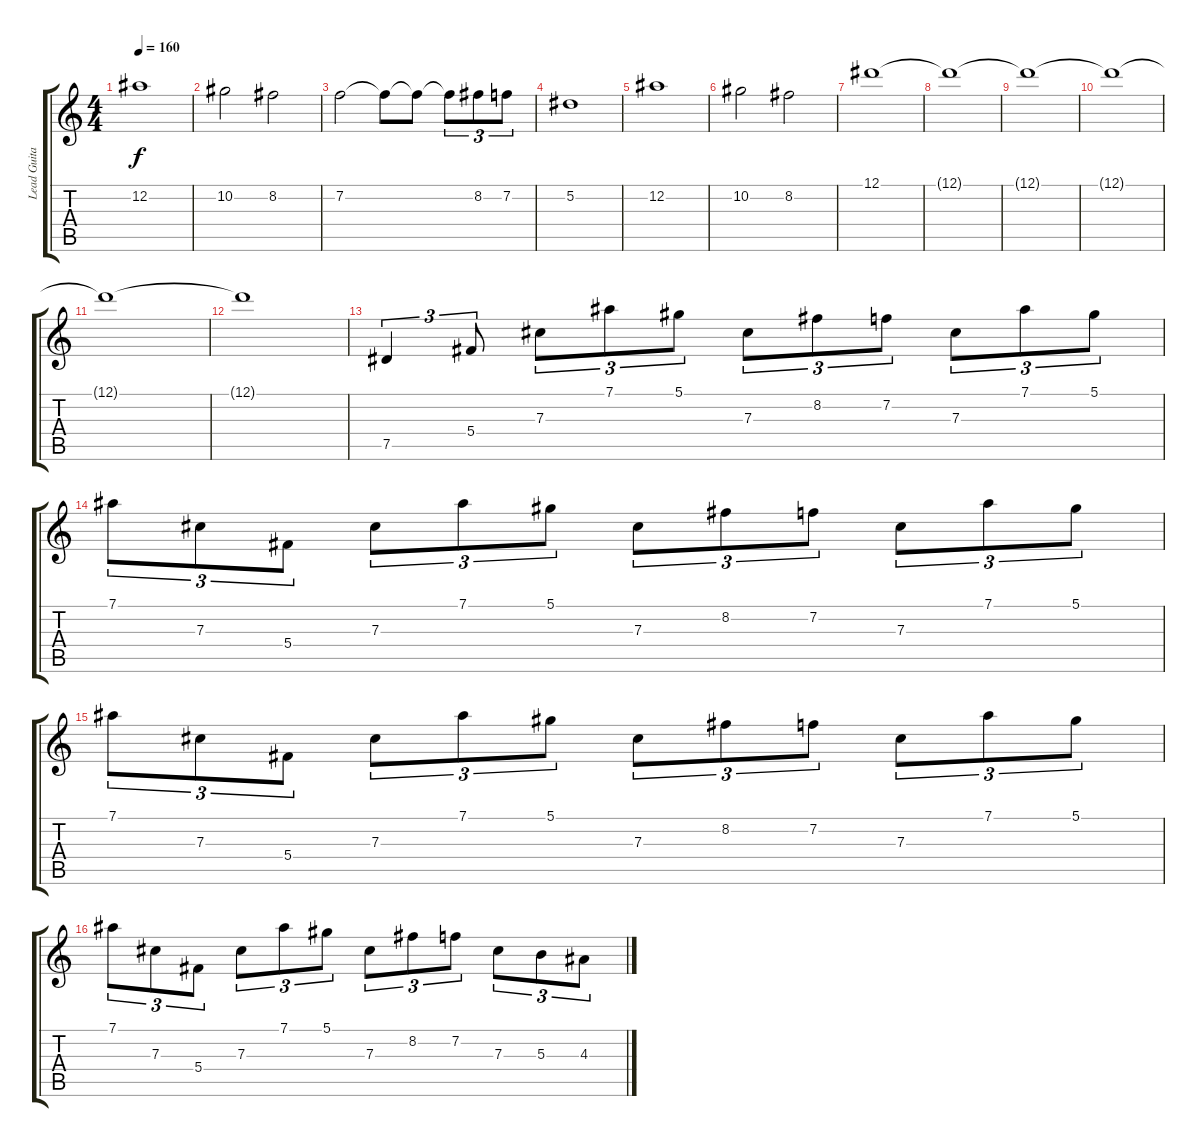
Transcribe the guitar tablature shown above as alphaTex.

\track ("Lead Guitar I" "Lead Guita") {instrument overdrivenguitar}
\staff {score tabs}
\tuning (Eb4 Bb3 Gb3 Db3 Ab2 Eb2) {hide}
\ts (4 4)
\tempo 160
\clef g2
\ks c
12.2.1{dy f} |
10.2.2 8.2.2 |
7.2.2 7.2{t}.8 7.2{t}.8 7.2{t}.8{tu (3 2)} 8.2.8{tu (3 2)} 7.2.8{tu (3 2)} |
5.2.1 |
12.2.1 |
10.2.2 8.2.2 |
12.1.1 |
12.1{t}.1 |
12.1{t}.1 |
12.1{t}.1 |
12.1{t}.1 |
12.1{t}.1 |
7.5.4{tu (3 2)} 5.4.8{tu (3 2)} 7.3.8{tu (3 2)} 7.1.8{tu (3 2)} 5.1.8{tu (3 2)} 7.3.8{tu (3 2)} 8.2.8{tu (3 2)} 7.2.8{tu (3 2)} 7.3.8{tu (3 2)} 7.1.8{tu (3 2)} 5.1.8{tu (3 2)} |
7.1.8{tu (3 2)} 7.3.8{tu (3 2)} 5.4.8{tu (3 2)} 7.3.8{tu (3 2)} 7.1.8{tu (3 2)} 5.1.8{tu (3 2)} 7.3.8{tu (3 2)} 8.2.8{tu (3 2)} 7.2.8{tu (3 2)} 7.3.8{tu (3 2)} 7.1.8{tu (3 2)} 5.1.8{tu (3 2)} |
7.1.8{tu (3 2)} 7.3.8{tu (3 2)} 5.4.8{tu (3 2)} 7.3.8{tu (3 2)} 7.1.8{tu (3 2)} 5.1.8{tu (3 2)} 7.3.8{tu (3 2)} 8.2.8{tu (3 2)} 7.2.8{tu (3 2)} 7.3.8{tu (3 2)} 7.1.8{tu (3 2)} 5.1.8{tu (3 2)} |
7.1.8{tu (3 2)} 7.3.8{tu (3 2)} 5.4.8{tu (3 2)} 7.3.8{tu (3 2)} 7.1.8{tu (3 2)} 5.1.8{tu (3 2)} 7.3.8{tu (3 2)} 8.2.8{tu (3 2)} 7.2.8{tu (3 2)} 7.3.8{tu (3 2)} 5.3.8{tu (3 2)} 4.3.8{tu (3 2)}
